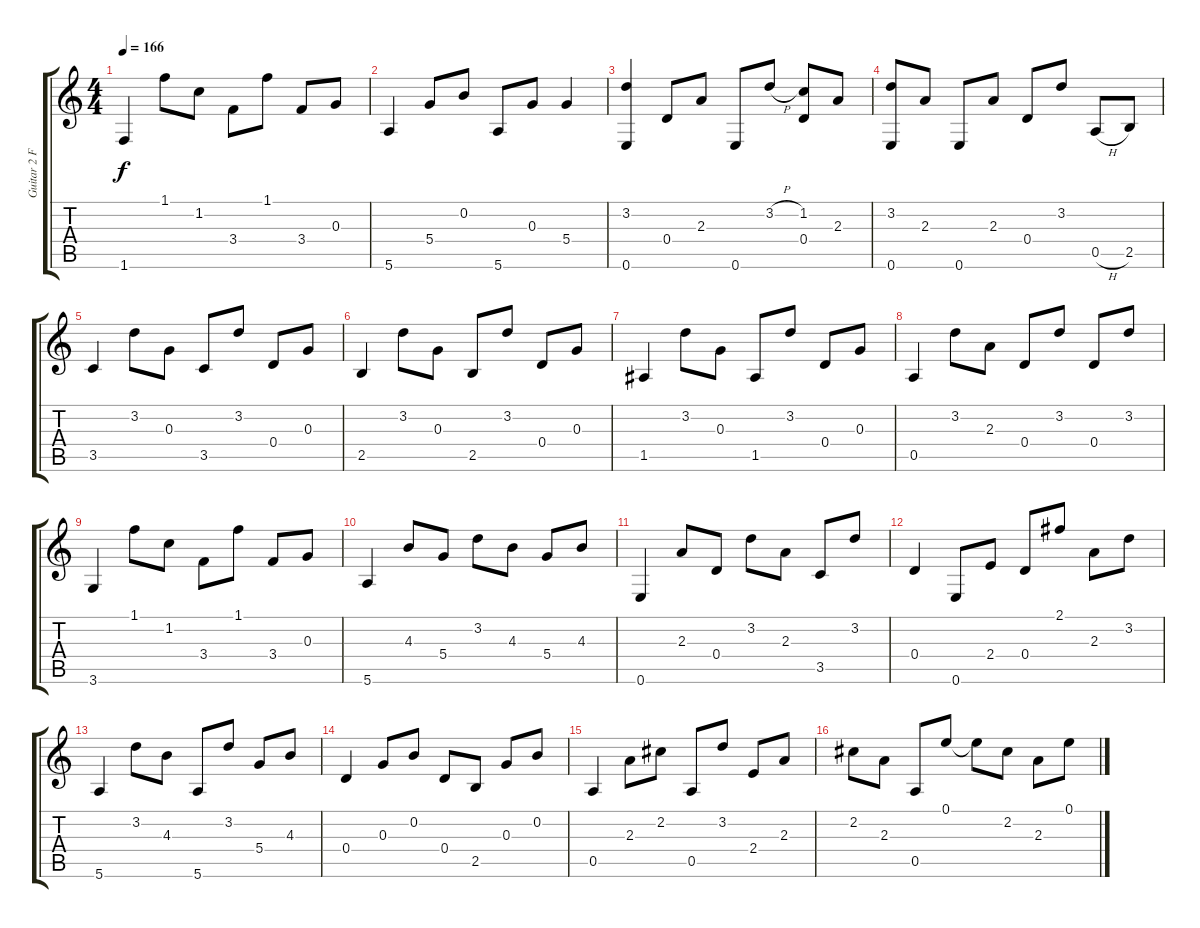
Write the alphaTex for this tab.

\track ("Guitar 2 Fingerpicking" "Guitar 2 F") {instrument acousticguitarnylon}
\staff {score tabs}
\tuning (E4 B3 G3 D3 A2 E2) {hide}
\ts (4 4)
\tempo 166
\clef g2
\ks c
1.6.4{dy f} 1.1.8 1.2.8 3.4.8 1.1.8 3.4.8 0.3.8 |
5.6.4 5.4.8 0.2.8 5.6.8 0.3.8 5.4.4 |
(3.2 0.6).4 0.4.8 2.3.8 0.6.8 3.2{h}.8 (1.2 0.4).8 2.3.8 |
(3.2 0.6).8 2.3.8 0.6.8 2.3.8 0.4.8 3.2.8 0.5{h}.8 2.5.8 |
3.5.4 3.2.8 0.3.8 3.5.8 3.2.8 0.4.8 0.3.8 |
2.5.4 3.2.8 0.3.8 2.5.8 3.2.8 0.4.8 0.3.8 |
1.5.4 3.2.8 0.3.8 1.5.8 3.2.8 0.4.8 0.3.8 |
0.5.4 3.2.8 2.3.8 0.4.8 3.2.8 0.4.8 3.2.8 |
3.6.4 1.1.8 1.2.8 3.4.8 1.1.8 3.4.8 0.3.8 |
5.6.4 4.3.8 5.4.8 3.2.8 4.3.8 5.4.8 4.3.8 |
0.6.4 2.3.8 0.4.8 3.2.8 2.3.8 3.5.8 3.2.8 |
0.4.4 0.6.8 2.4.8 0.4.8 2.1.8 2.3.8 3.2.8 |
5.6.4 3.2.8 4.3.8 5.6.8 3.2.8 5.4.8 4.3.8 |
0.4.4 0.3.8 0.2.8 0.4.8 2.5.8 0.3.8 0.2.8 |
0.5.4 2.3.8 2.2.8 0.5.8 3.2.8 2.4.8 2.3.8 |
2.2.8 2.3.8 0.5.8 0.1.8 0.1{t}.8 2.2.8 2.3.8 0.1.8
